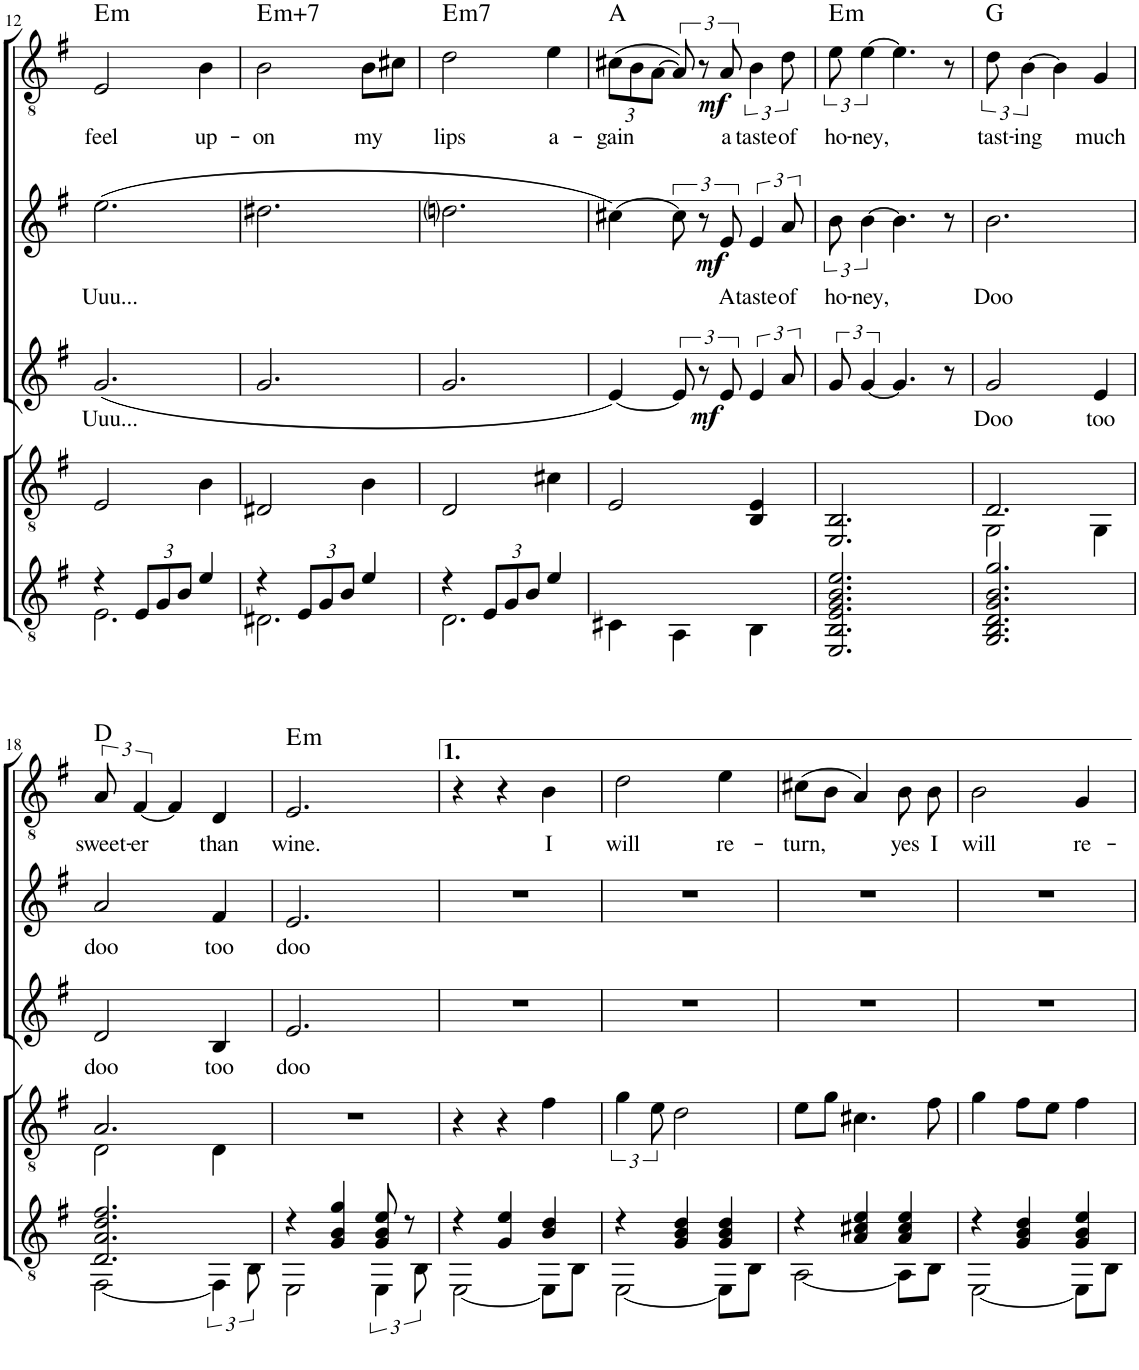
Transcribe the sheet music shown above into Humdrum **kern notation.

**kern	**kern	**kern	**text	**dynam	**kern	**text	**dynam	**kern	**text	**dynam	**harte
*part5	*part4	*part3	*part3	*part3	*part2	*part2	*part2	*part1	*part1	*part1	*part1
*staff5	*staff4	*staff3	*staff3	*staff3	*staff2	*staff2	*staff2	*staff1	*staff1	*staff1	*
*I"Гитара	*I"Электрогитара	*I"Альт	*	*	*I"Сопрано	*	*	*I"Соло тенор	*	*	*
!!LO:PB:g=z
*clefGv2	*clefGv2	*clefG2	*	*	*clefG2	*	*	*clefGv2	*	*	*
*	*	*	*	*	*Trd1c2	*	*	*Trd8c14	*	*	*
*k[f#]	*k[f#]	*k[f#]	*	*	*k[f#]	*	*	*k[f#]	*	*	*
*M3/4	*M3/4	*M3/4	*	*	*M3/4	*	*	*M3/4	*	*	*
=12	=12	=12	=12	=12	=12	=12	=12	=12	=12	=12	=12
*^	*	*	*	*	*	*	*	*	*	*	*
!	!	!	!	!LO:LY:b	!	!	!LO:LY:b	!	!	!LO:LY:b	!	!LO:H:kt=m
4r	2.E\	2E/	(2.g/	Uuu...	.	(2.ee\	Uuu...	.	2E/	feel	.	E:min
*Xbrackettup	*	*	*	*	*	*	*	*	*	*	*	*
12E/L	.	.	.	.	.	.	.	.	.	.	.	.
12G/	.	.	.	.	.	.	.	.	.	.	.	.
12B/J	.	.	.	.	.	.	.	.	.	.	.	.
!	!	!	!	!	!	!	!	!	!	!LO:LY:b	!	!
4e/	.	4B\	.	.	.	.	.	.	4B\	up-	.	.
=13	=13	=13	=13	=13	=13	=13	=13	=13	=13	=13	=13	=13
!	!	!	!	!	!	!	!	!	!	!LO:LY:b	!	!LO:H:kt=m
4r	2.D#X\	2D#X/	2.g/	.	.	2.dd#X\	.	.	2B\	-on	.	E:min(#7)
12E/L	.	.	.	.	.	.	.	.	.	.	.	.
12G/	.	.	.	.	.	.	.	.	.	.	.	.
12B/J	.	.	.	.	.	.	.	.	.	.	.	.
!	!	!	!	!	!	!	!	!	!	!LO:LY:b	!	!
4e/	.	4B\	.	.	.	.	.	.	8B\L	my	.	.
.	.	.	.	.	.	.	.	.	8c#X\J	.	.	.
=14	=14	=14	=14	=14	=14	=14	=14	=14	=14	=14	=14	=14
!	!	!	!	!	!	!	!	!	!	!LO:LY:b	!	!LO:H:kt=m7
4r	2.D\	2D/	2.g/	.	.	2.ddni\	.	.	2d\	lips	.	E:min7
12E/L	.	.	.	.	.	.	.	.	.	.	.	.
12G/	.	.	.	.	.	.	.	.	.	.	.	.
12B/J	.	.	.	.	.	.	.	.	.	.	.	.
!	!	!	!	!	!	!	!	!	!	!LO:LY:b	!	!
4e/	.	4c#X\	.	.	.	.	.	.	4e\	a-	.	.
=15	=15	=15	=15	=15	=15	=15	=15	=15	=15	=15	=15	=15
*	*	*	*	*	*	*	*	*	*Xbrackettup	*	*	*
!	!	!	!	!	!	!	!	!	!	!LO:LY:b	!	!
2.ryy	4C#X\	2E/	[4e/)	.	.	[4cc#X\)	.	.	(12c#X\L	-gain	.	A:maj
.	.	.	.	.	.	.	.	.	12B\	.	.	.
.	.	.	.	.	.	.	.	.	[12A\J	.	.	.
*	*	*	*	*	*	*	*	*	*brackettup	*	*	*
.	4AA\	.	12e/]	.	.	12cc#\]	.	.	12A/])	.	.	.
.	.	.	12r	.	.	12r	.	.	12r	.	.	.
!	!	!	!	!	!LO:DY:b	!	!LO:LY:b	!LO:DY:b	!	!LO:LY:b	!LO:DY:b	!
.	.	.	12e/	.	mf	12e/	A	mf	12A/	a	mf	.
!	!	!	!	!	!	!	!LO:LY:b	!	!	!LO:LY:b	!	!
.	4BB\	4BB/ 4E/	6e/	.	.	6e/	taste	.	6B\	taste	.	.
!	!	!	!	!	!	!	!LO:LY:b	!	!	!LO:LY:b	!	!
.	.	.	12a/	.	.	12a/	of	.	12d\	of	.	.
*v	*v	*	*	*	*	*	*	*	*	*	*	*
=16	=16	=16	=16	=16	=16	=16	=16	=16	=16	=16	=16
!	!	!	!	!	!	!LO:LY:b	!	!	!LO:LY:b	!	!LO:H:kt=m
2.EE/ 2.BB/ 2.E/ 2.G/ 2.B/ 2.e/	2.EE/ 2.BB/	12g/	.	.	12b\	ho-	.	12e\	ho-	.	E:min
!	!	!	!	!	!	!LO:LY:b	!	!	!LO:LY:b	!	!
.	.	[6g/	.	.	[6b\	-ney,	.	[6e\	-ney,	.	.
.	.	4.g/]	.	.	4.b\]	.	.	4.e\]	.	.	.
.	.	8r	.	.	8r	.	.	8r	.	.	.
=17	=17	=17	=17	=17	=17	=17	=17	=17	=17	=17	=17
*	*^	*	*	*	*	*	*	*	*	*	*
!	!	!	!	!LO:LY:b	!	!	!LO:LY:b	!	!	!LO:LY:b	!	!
2.GG/ 2.BB/ 2.D/ 2.G/ 2.B/ 2.g/	2.D/	2GG\	2g/	Doo	.	2.b\	Doo	.	12d\	tast-	.	G:maj
!	!	!	!	!	!	!	!	!	!	!LO:LY:b	!	!
.	.	.	.	.	.	.	.	.	[6B\	-ing	.	.
.	.	.	.	.	.	.	.	.	4B\]	.	.	.
!	!	!	!	!LO:LY:b	!	!	!	!	!	!LO:LY:b	!	!
.	.	4GG\	4e/	too	.	.	.	.	4G/	much	.	.
!!LO:LB:g=z
=18	=18	=18	=18	=18	=18	=18	=18	=18	=18	=18	=18	=18
*^	*	*	*	*	*	*	*	*	*	*	*	*
!	!	!	!	!	!LO:LY:b	!	!	!LO:LY:b	!	!	!LO:LY:b	!	!
2.D/ 2.A/ 2.d/ 2.f#/	[2FF#\	2.A/	2D\	2d/	doo	.	2a/	doo	.	12A/	sweet-	.	D:maj
!	!	!	!	!	!	!	!	!	!	!	!LO:LY:b	!	!
.	.	.	.	.	.	.	.	.	.	[6F#/	-er	.	.
.	.	.	.	.	.	.	.	.	.	4F#/]	.	.	.
*	*brackettup	*	*	*	*	*	*	*	*	*	*	*	*
!	!	!	!	!	!LO:LY:b	!	!	!LO:LY:b	!	!	!LO:LY:b	!	!
.	6FF#\]	.	4D\	4B/	too	.	4f#/	too	.	4D/	than	.	.
.	12BB\	.	.	.	.	.	.	.	.	.	.	.	.
*	*	*v	*v	*	*	*	*	*	*	*	*	*	*
=19	=19	=19	=19	=19	=19	=19	=19	=19	=19	=19	=19	=19
!	!	!	!	!LO:LY:b	!	!	!LO:LY:b	!	!	!LO:LY:b	!	!LO:H:kt=m
4r	2EE\	2.r	2.e/	doo	.	2.e/	doo	.	2.E/	wine.	.	E:min
4G/ 4B/ 4g/	.	.	.	.	.	.	.	.	.	.	.	.
8G/ 8B/ 8e/	6EE\	.	.	.	.	.	.	.	.	.	.	.
8r	.	.	.	.	.	.	.	.	.	.	.	.
.	12BB\	.	.	.	.	.	.	.	.	.	.	.
=20	=20	=20	=20	=20	=20	=20	=20	=20	=20	=20	=20	=20
4r	[2EE\	4r	2.r	.	.	2.r	.	.	4r	.	.	.
4G/ 4e/	.	4r	.	.	.	.	.	.	4r	.	.	.
!	!	!	!	!	!	!	!	!	!	!LO:LY:b	!	!
4B/ 4d/	8EE\L]	4f#\	.	.	.	.	.	.	4B\	I	.	.
.	8BB\J	.	.	.	.	.	.	.	.	.	.	.
=21	=21	=21	=21	=21	=21	=21	=21	=21	=21	=21	=21	=21
!	!	!	!	!	!	!	!	!	!	!LO:LY:b	!	!
4r	[2EE\	6g\	2.r	.	.	2.r	.	.	2d\	will	.	.
.	.	12e\	.	.	.	.	.	.	.	.	.	.
4G/ 4B/ 4d/	.	2d\	.	.	.	.	.	.	.	.	.	.
!	!	!	!	!	!	!	!	!	!	!LO:LY:b	!	!
4G/ 4B/ 4d/	8EE\L]	.	.	.	.	.	.	.	4e\	re-	.	.
.	8BB\J	.	.	.	.	.	.	.	.	.	.	.
=22	=22	=22	=22	=22	=22	=22	=22	=22	=22	=22	=22	=22
!	!	!	!	!	!	!	!	!	!	!LO:LY:b	!	!
4r	[2AA\	8e\L	2.r	.	.	2.r	.	.	(8c#X\L	-turn,	.	.
.	.	8g\J	.	.	.	.	.	.	8B\J	.	.	.
4A/ 4c#X/ 4e/	.	4.c#X\	.	.	.	.	.	.	4A/)	.	.	.
!	!	!	!	!	!	!	!	!	!	!LO:LY:b	!	!
4A/ 4c#/ 4e/	8AA\L]	.	.	.	.	.	.	.	8B\	yes	.	.
!	!	!	!	!	!	!	!	!	!	!LO:LY:b	!	!
.	8BB\J	8f#\	.	.	.	.	.	.	8B\	I	.	.
=23	=23	=23	=23	=23	=23	=23	=23	=23	=23	=23	=23	=23
!	!	!	!	!	!	!	!	!	!	!LO:LY:b	!	!
4r	[2EE\	4g\	2.r	.	.	2.r	.	.	2B\	will	.	.
4G/ 4B/ 4d/	.	8f#\L	.	.	.	.	.	.	.	.	.	.
.	.	8e\J	.	.	.	.	.	.	.	.	.	.
!	!	!	!	!	!	!	!	!	!	!LO:LY:b	!	!
4G/ 4B/ 4e/	8EE\L]	4f#\	.	.	.	.	.	.	4G/	re-	.	.
.	8BB\J	.	.	.	.	.	.	.	.	.	.	.
*v	*v	*	*	*	*	*	*	*	*	*	*	*
=	=	=	=	=	=	=	=	=	=	=	=
*-	*-	*-	*-	*-	*-	*-	*-	*-	*-	*-	*-
